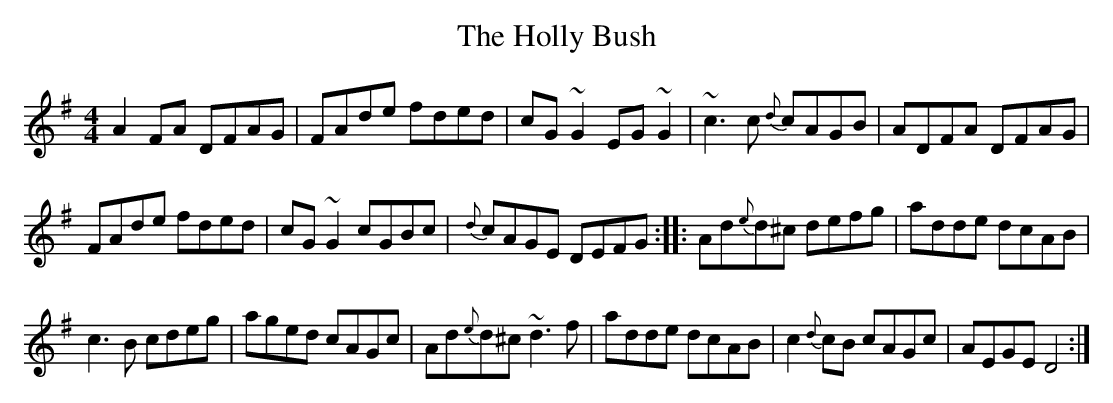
X:1
T:The Holly Bush
M:4/4
L:1/8
K:G %that is a D-C type tune (1 sharp)
A2FA DFAG | FAde fded | cG~G2 EG~G2 |~c3c {d}cAGB | ADFA DFAG |
FAde fded | cG~G2 cGBc| {d}cAGE DEFG:: Ad{e}d^c defg | adde dcAB |
c3B cdeg | aged cAGc | Ad{e}d^c ~d3f | adde dcAB | c2{d}cB cAGc | AEGE D4 :|
